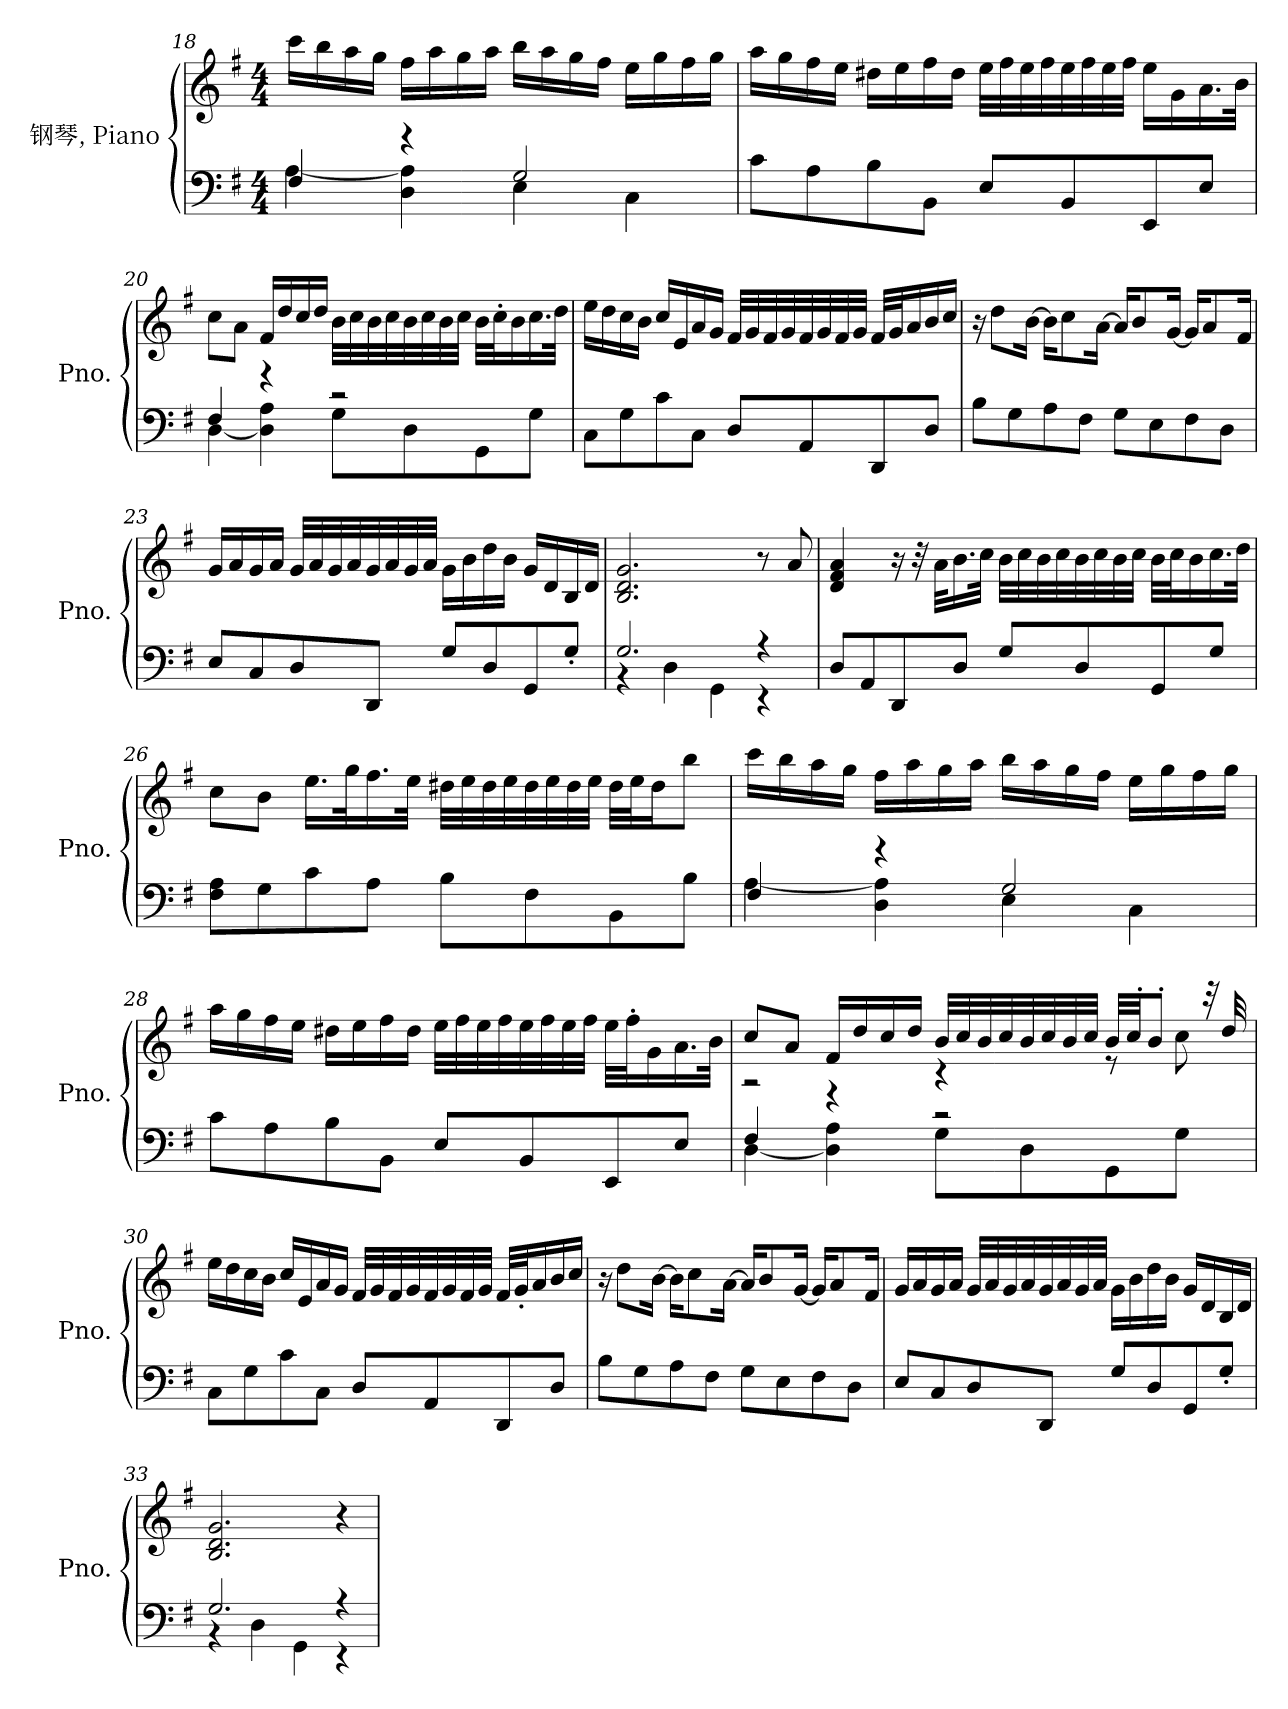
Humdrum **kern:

**kern	**kern
*part2	*part1
*staff2	*staff1
*I"钢琴, Piano	*I"钢琴, Piano
*I'Pno.	*I'Pno.
!!LO:LB:g=z
*clefF4	*clefG2
*k[f#]	*k[f#]
*M4/4	*M4/4
=18	=18
*^	*
4F#/	[4A\	16ccc\LL
.	.	16bb\
.	.	16aa\
.	.	16gg\JJ
4r	4D\ 4A\]	16ff#\LL
.	.	16aa\
.	.	16gg\
.	.	16aa\JJ
2G/	4E\	16bb\LL
.	.	16aa\
.	.	16gg\
.	.	16ff#\JJ
.	4C\	16ee\LL
.	.	16gg\
.	.	16ff#\
.	.	16gg\JJ
*v	*v	*
=19	=19
8c\L	16aa\LL
.	16gg\
8A\	16ff#\
.	16ee\JJ
8B\	16dd#X\LL
.	16ee\
8BB\J	16ff#\
.	16dd#\JJ
8E/L	32ee\LLL
.	32ff#\
.	32ee\
.	32ff#\
8BB/	32ee\
.	32ff#\
.	32ee\
.	32ff#\JJJ
8EE/	16ee\LL
.	16g\
8E/J	16.a\
.	32b\JJk
!!LO:LB:g=z
=20	=20
*^	*
4F#/	[4D\	8cc\L
.	.	8a\J
4r	4D\] 4A\	16f#/LL
.	.	16dd/
.	.	16cc/
.	.	16dd/JJ
2r	8G\L	32b\LLL
.	.	32cc\
.	.	32b\
.	.	32cc\
.	8D\	32b\
.	.	32cc\
.	.	32b\
.	.	32cc\JJJ
.	8GG\	32b\LLL
.	.	32cc'\J
.	.	16b\
.	8G\J	16.cc\
.	.	32dd\JJk
*v	*v	*
=21	=21
8C\L	16ee\LL
.	16dd\
8G\	16cc\
.	16b\JJ
8c\	16cc/LL
.	16e/
8C\J	16a/
.	16g/JJ
8D/L	32f#/LLL
.	32g/
.	32f#/
.	32g/
8AA/	32f#/
.	32g/
.	32f#/
.	32g/JJJ
8DD/	32f#/LLL
.	32g/J
.	16a/
8D/J	16b/
.	16cc/JJ
!!LO:LB:g=z
=22	=22
8B\L	16r
.	8dd\L
8G\	.
.	[16b\Jk
8A\	16b\KL]
.	8cc\
8F#\J	.
.	[16a\Jk
8G\L	16a/KL]
.	8b/
8E\	.
.	[16g/Jk
8F#\	16g/KL]
.	8a/
8D\J	.
.	16f#/Jk
=23	=23
8E/L	16g/LL
.	16a/
8C/	16g/
.	16a/JJ
8D/	32g/LLL
.	32a/
.	32g/
.	32a/
8DD/J	32g/
.	32a/
.	32g/
.	32a/JJJ
8G/L	16g\LL
.	16b\
8D/	16dd\
.	16b\JJ
8GG/	16g/LL
.	16d/
8G'/J	16B/
.	16d/JJ
=24	=24
*^	*
2.G/	4r	2.B/ 2.d/ 2.g/
.	4D\	.
.	4GG\	.
4r	4r	8r
.	.	8a/
*v	*v	*
!!LO:LB:g=z
=25	=25
8D/L	4d/ 4f#/ 4a/
8AA/	.
8DD/	16r
.	32r
.	32a\KLL
8D/J	16.b\
.	32cc\JJk
8G/L	32b\LLL
.	32cc\
.	32b\
.	32cc\
8D/	32b\
.	32cc\
.	32b\
.	32cc\JJJ
8GG/	32b\LLL
.	32cc\J
.	16b\
8G/J	16.cc\
.	32dd\JJk
=26	=26
8F#\ 8A\L	8cc\L
8G\	8b\J
8c\	16.ee\LL
.	32gg\K
8A\J	16.ff#\
.	32ee\JJk
8B\L	32dd#X\LLL
.	32ee\
.	32dd#\
.	32ee\
8F#\	32dd#\
.	32ee\
.	32dd#\
.	32ee\JJJ
8BB\	32dd#\LLL
.	32ee\J
.	16dd#\J
8B\J	8bb\J
!!LO:PB:g=z
=27	=27
*^	*
4F#/	[4A\	16ccc\LL
.	.	16bb\
.	.	16aa\
.	.	16gg\JJ
4r	4D\ 4A\]	16ff#\LL
.	.	16aa\
.	.	16gg\
.	.	16aa\JJ
2G/	4E\	16bb\LL
.	.	16aa\
.	.	16gg\
.	.	16ff#\JJ
.	4C\	16ee\LL
.	.	16gg\
.	.	16ff#\
.	.	16gg\JJ
*v	*v	*
=28	=28
8c\L	16aa\LL
.	16gg\
8A\	16ff#\
.	16ee\JJ
8B\	16dd#X\LL
.	16ee\
8BB\J	16ff#\
.	16dd#\JJ
8E/L	32ee\LLL
.	32ff#\
.	32ee\
.	32ff#\
8BB/	32ee\
.	32ff#\
.	32ee\
.	32ff#\JJJ
8EE/	32ee\LLL
.	32ff#'\J
.	16g\
8E/J	16.a\
.	32b\JJk
!!LO:LB:g=z
=29	=29
*^	*^
4F#/	[4D\	8cc/L	2r
.	.	8a/J	.
4r	4D\] 4A\	16f#/LL	.
.	.	16dd/	.
.	.	16cc/	.
.	.	16dd/JJ	.
2r	8G\L	32b/LLL	4r
.	.	32cc/	.
.	.	32b/	.
.	.	32cc/	.
.	8D\	32b/	.
.	.	32cc/	.
.	.	32b/	.
.	.	32cc/JJJ	.
.	8GG\	32b/LLL	8r
.	.	32cc'/JJ	.
.	.	8b'/J	.
.	8G\J	.	8cc\
.	.	32r	.
.	.	32dd/	.
*v	*v	*	*
*	*v	*v
=30	=30
8C\L	16ee\LL
.	16dd\
8G\	16cc\
.	16b\JJ
8c\	16cc/LL
.	16e/
8C\J	16a/
.	16g/JJ
8D/L	32f#/LLL
.	32g/
.	32f#/
.	32g/
8AA/	32f#/
.	32g/
.	32f#/
.	32g/JJJ
8DD/	32f#/LLL
.	32g'/J
.	16a/
8D/J	16b/
.	16cc/JJ
!!LO:LB:g=z
=31	=31
8B\L	16r
.	8dd\L
8G\	.
.	[16b\Jk
8A\	16b\KL]
.	8cc\
8F#\J	.
.	[16a\Jk
8G\L	16a/KL]
.	8b/
8E\	.
.	[16g/Jk
8F#\	16g/KL]
.	8a/
8D\J	.
.	16f#/Jk
=32	=32
8E/L	16g/LL
.	16a/
8C/	16g/
.	16a/JJ
8D/	32g/LLL
.	32a/
.	32g/
.	32a/
8DD/J	32g/
.	32a/
.	32g/
.	32a/JJJ
8G/L	16g\LL
.	16b\
8D/	16dd\
.	16b\JJ
8GG/	16g/LL
.	16d/
8G'/J	16B/
.	16d/JJ
=33	=33
*^	*
2.G/	4r	2.B/ 2.d/ 2.g/
.	4D\	.
.	4GG\	.
4r	4r	4r
*v	*v	*
=	=
*-	*-
